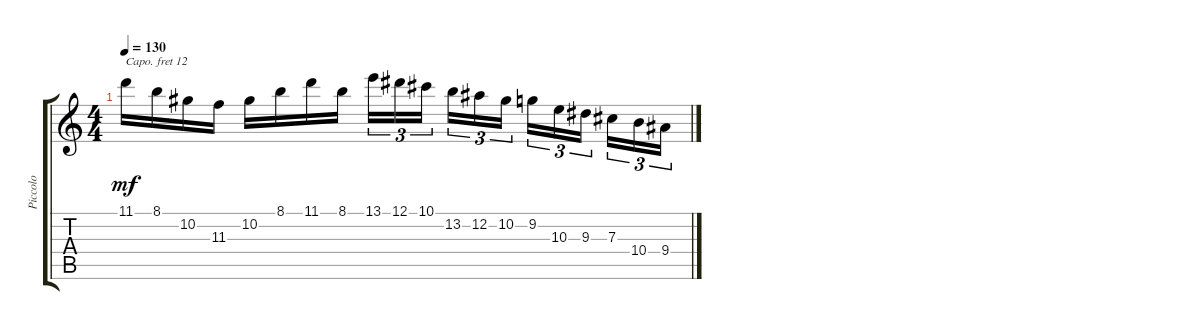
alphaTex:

\track ("Piccolo" "Piccolo") {instrument piccolo}
\staff {score tabs}
\capo 12
\tuning (Eb4 Bb3 Gb3 Db3 Ab2 Eb2) {hide}
\ts (4 4)
\tempo 130
\clef g2
\ks c
11.1.16{dy mf} 8.1.16 10.2.16 11.3.16 10.2.16 8.1.16 11.1.16 8.1.16 13.1.16{tu (3 2)} 12.1.16{tu (3 2)} 10.1.16{tu (3 2) beam splitsecondary} 13.2.16{tu (3 2)} 12.2.16{tu (3 2)} 10.2.16{tu (3 2)} 9.2.16{tu (3 2)} 10.3.16{tu (3 2)} 9.3.16{tu (3 2) beam splitsecondary} 7.3.16{tu (3 2)} 10.4.16{tu (3 2)} 9.4.16{tu (3 2)}
